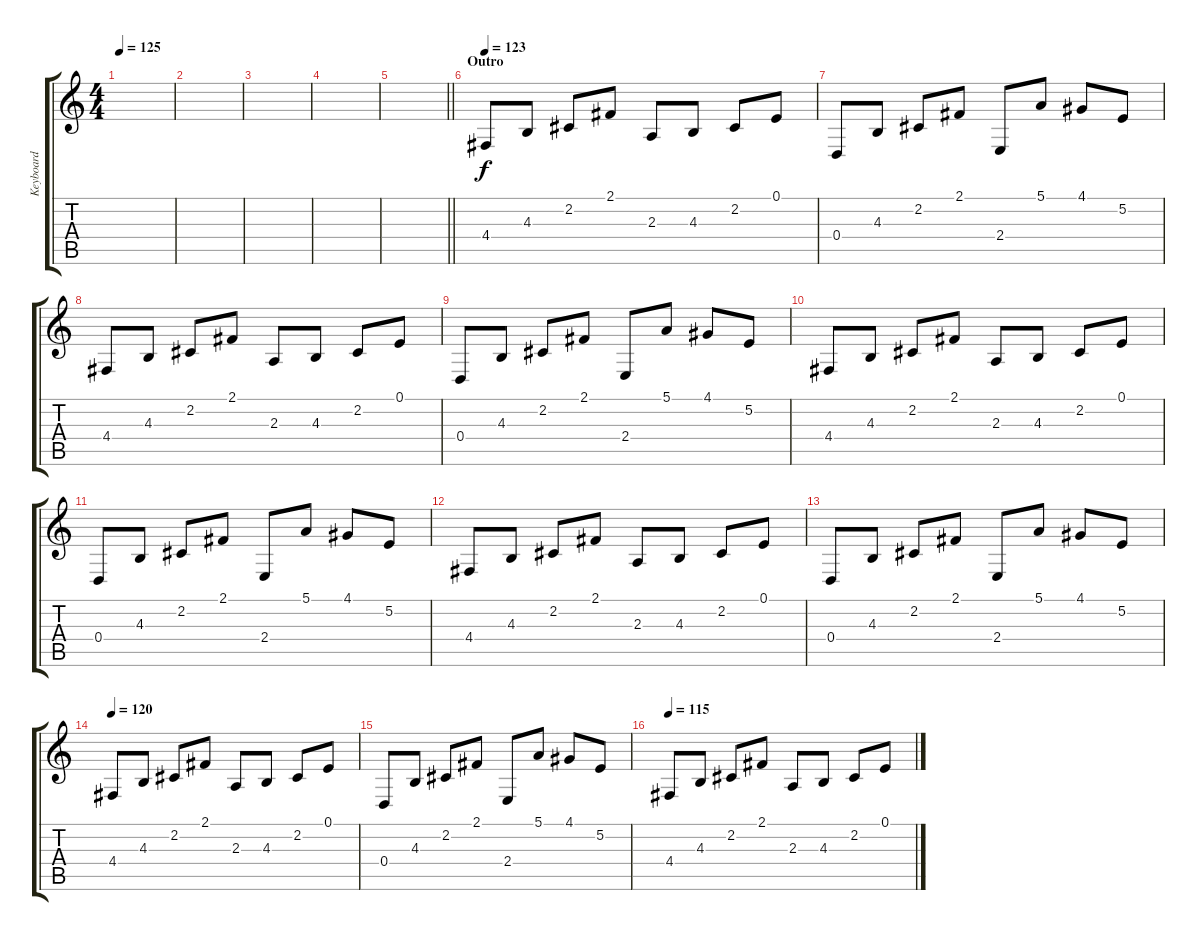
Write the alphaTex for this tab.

\track ("Keyboard" "Keyboard") {instrument fx8scifi}
\staff {score tabs}
\tuning (E4 B3 G3 D3 A2 E2) {hide}
\ts (4 4)
\tempo 125
\clef g2
\ks c
|
|
|
|
\barLineRight lightlight
|
\section ("" "Outro")
\tempo 123
4.4.8 4.3.8 2.2.8 2.1.8 2.3.8 4.3.8 2.2.8 0.1.8 |
0.4.8 4.3.8 2.2.8 2.1.8 2.4.8 5.1.8 4.1.8 5.2.8 |
4.4.8 4.3.8 2.2.8 2.1.8 2.3.8 4.3.8 2.2.8 0.1.8 |
0.4.8 4.3.8 2.2.8 2.1.8 2.4.8 5.1.8 4.1.8 5.2.8 |
4.4.8 4.3.8 2.2.8 2.1.8 2.3.8 4.3.8 2.2.8 0.1.8 |
0.4.8 4.3.8 2.2.8 2.1.8 2.4.8 5.1.8 4.1.8 5.2.8 |
4.4.8 4.3.8 2.2.8 2.1.8 2.3.8 4.3.8 2.2.8 0.1.8 |
0.4.8 4.3.8 2.2.8 2.1.8 2.4.8 5.1.8 4.1.8 5.2.8 |
\tempo 120
4.4.8 4.3.8 2.2.8 2.1.8 2.3.8 4.3.8 2.2.8 0.1.8 |
0.4.8 4.3.8 2.2.8 2.1.8 2.4.8 5.1.8 4.1.8 5.2.8 |
\tempo 115
4.4.8 4.3.8 2.2.8 2.1.8 2.3.8 4.3.8 2.2.8 0.1.8
